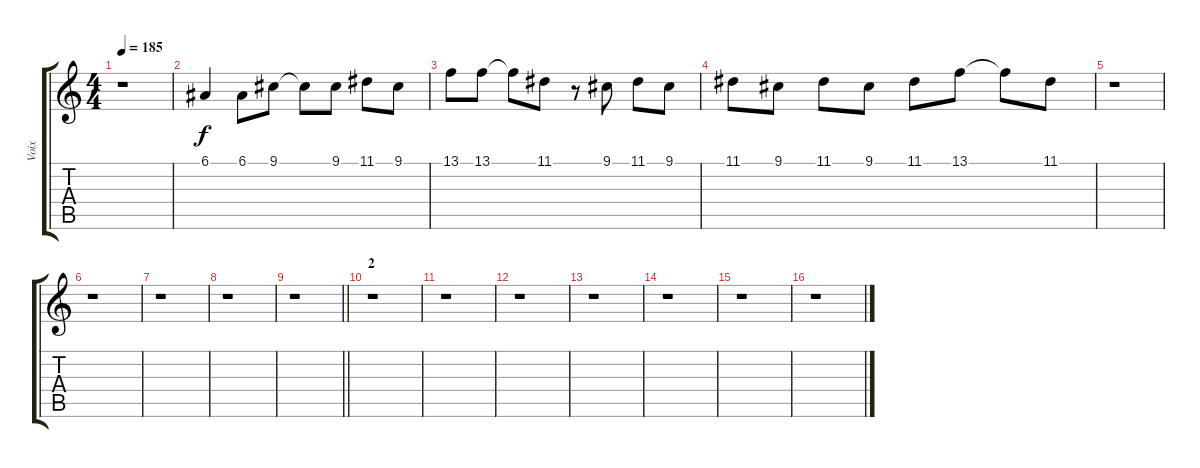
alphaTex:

\track ("Voix" "Voix") {mute instrument clarinet}
\staff {score tabs}
\tuning (E4 B3 G3 D3 A2 E2) {hide}
\ts (4 4)
\tempo 185
\clef g2
\ks c
r.1{dy f} |
6.1.4 6.1.8 9.1.8 9.1{t}.8 9.1.8 11.1.8 9.1.8 |
13.1.8 13.1.8 13.1{t}.8 11.1.8 r.8 9.1.8 11.1.8 9.1.8 |
11.1.8 9.1.8 11.1.8 9.1.8 11.1.8 13.1.8 13.1{t}.8 11.1.8 |
r.1 |
r.1 |
r.1 |
r.1 |
\barLineRight lightlight
r.1 |
\section ("" "2")
r.1 |
r.1 |
r.1 |
r.1 |
r.1 |
r.1 |
r.1
